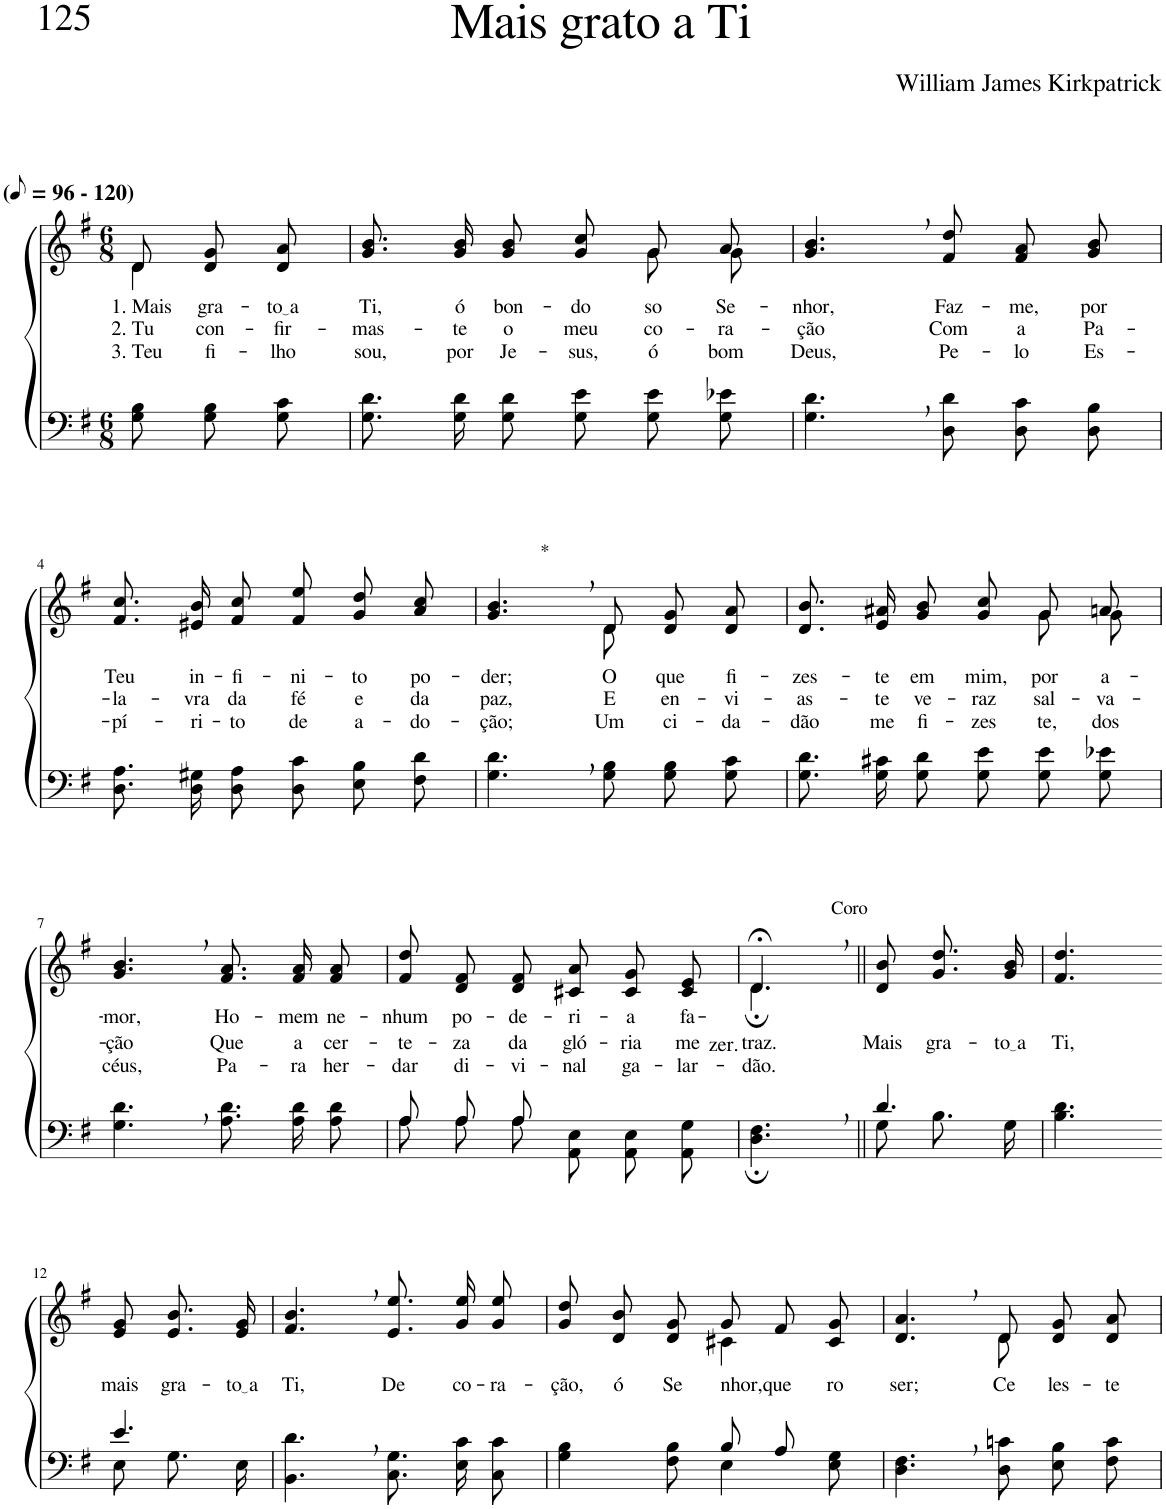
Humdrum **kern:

**kern	**kern	**text	**text	**text
*part2	*part1	*part1	*part1	*part1
*staff2	*staff1	*staff1	*staff1	*staff1
*I"Parte III e IV	*I"Parte I e II	*	*	*
*clefF4	*clefG2	*	*	*
*Trd1c2	*Trd1c2	*	*	*
*k[f#]	*k[f#]	*	*	*
*M6/8	*M6/8	*	*	*
*MM48	*MM48	*	*	*
=1	=1	=1	=1	=1
*	*^	*	*	*
!	!LO:TX:a:B:t=(	!	!	!	!
!	!LO:TX:a:B:t=- 120)	!	!	!	!
!	!	!	!LO:LY:b	!LO:LY:b	!LO:LY:b
8G\ 8B\L	8d/L	4d\	1. Mais	2. Tu	3. Teu
!	!	!	!LO:LY:b	!LO:LY:b	!LO:LY:b
8G\ 8B\	8d/ 8g/	.	gra-	con-	fi-
!	!	!	!LO:LY:b	!LO:LY:b	!LO:LY:b
8G\ 8c\J	8d/ 8a/J	8ryy	to a	-fir-	-lho
=2	=2	=2	=2	=2	=2
!	!	!	!LO:LY:b	!LO:LY:b	!LO:LY:b
8.G\ 8.d\L	8.g/ 8.b/L	2ryy	Ti,	-mas-	sou,
!	!	!	!LO:LY:b	!LO:LY:b	!LO:LY:b
16G\ 16d\K	16g/ 16b/K	.	ó	-te	por
!	!	!	!LO:LY:b	!LO:LY:b	!LO:LY:b
8G\ 8d\J	8g/ 8b/J	.	bon-	o	Je-
!	!	!	!LO:LY:b	!LO:LY:b	!LO:LY:b
8G\ 8e\L	8g/ 8cc/L	.	-do-	meu	-sus,
!	!	!	!LO:LY:b	!LO:LY:b	!LO:LY:b
8G\ 8e\	8g/	8g\L	-so	co-	ó
!	!	!	!LO:LY:b	!LO:LY:b	!LO:LY:b
8G\ 8e-X\J	8a/J	8g\J	Se-	-ra-	bom
=3	=3	=3	=3	=3	=3
!	!	!	!LO:LY:b	!LO:LY:b	!LO:LY:b
*	*v	*v	*	*	*
4.G\, 4.d\,	4.g/, 4.b/,	-nhor,	-ção	Deus,
!	!	!LO:LY:b	!LO:LY:b	!LO:LY:b
8D\ 8d\L	8f#/ 8dd/L	Faz-	Com	Pe-
!	!	!LO:LY:b	!LO:LY:b	!LO:LY:b
8D\ 8c\	8f#/ 8a/	-me,	a	-lo
!	!	!LO:LY:b	!LO:LY:b	!LO:LY:b
8D\ 8B\J	8g/ 8b/J	por	Pa-	Es-
!!LO:LB:g=z
=4	=4	=4	=4	=4
!	!	!LO:LY:b	!LO:LY:b	!LO:LY:b
8.D\ 8.A\L	8.f#/ 8.cc/L	Teu	-la-	-pí-
!	!	!LO:LY:b	!LO:LY:b	!LO:LY:b
16D\ 16G#X\K	16e#X/ 16b/K	in-	-vra	-ri-
!	!	!LO:LY:b	!LO:LY:b	!LO:LY:b
8D\ 8A\J	8f#/ 8cc/J	-fi-	da	-to
!	!	!LO:LY:b	!LO:LY:b	!LO:LY:b
8D\ 8c\L	8f#/ 8ee/L	-ni-	fé	de
!	!	!LO:LY:b	!LO:LY:b	!LO:LY:b
8E\ 8B\	8g/ 8dd/	-to	e	a-
!	!	!LO:LY:b	!LO:LY:b	!LO:LY:b
8F#\ 8d\J	8a/ 8cc/J	po-	da	-do-
=5	=5	=5	=5	=5
!	!LO:TX:a:t=*	!	!	!
!	!	!LO:LY:b	!LO:LY:b	!LO:LY:b
*	*^	*	*	*
4.G\, 4.d\,	4.g/, 4.b/,	4.ryy	-der;	paz,	-ção;
!	!	!	!LO:LY:b	!LO:LY:b	!LO:LY:b
8G\ 8B\L	8d/L	8d\	O	E	Um
!	!	!	!LO:LY:b	!LO:LY:b	!LO:LY:b
8G\ 8B\	8d/ 8g/	4ryy	que	en-	ci-
!	!	!	!LO:LY:b	!LO:LY:b	!LO:LY:b
8G\ 8c\J	8d/ 8a/J	.	fi-	-vi-	-da-
=6	=6	=6	=6	=6	=6
!	!	!	!LO:LY:b	!LO:LY:b	!LO:LY:b
8.G\ 8.d\L	8.d/ 8.b/L	2ryy	-zes-	-as-	-dão
!	!	!	!LO:LY:b	!LO:LY:b	!LO:LY:b
16G\ 16c#X\K	16e/ 16a#X/K	.	-te	-te	me
!	!	!	!LO:LY:b	!LO:LY:b	!LO:LY:b
8G\ 8d\J	8g/ 8b/J	.	em	ve-	fi-
!	!	!	!LO:LY:b	!LO:LY:b	!LO:LY:b
8G\ 8e\L	8g/ 8cc/L	.	mim,	-raz	-zes-
!	!	!	!LO:LY:b	!LO:LY:b	!LO:LY:b
8G\ 8e\	8g/	8g\L	por	sal-	-te,
!	!	!	!LO:LY:b	!LO:LY:b	!LO:LY:b
8G\ 8e-X\J	8an/J	8g\J	a-	-va-	dos
!!LO:LB:g=z
=7	=7	=7	=7	=7	=7
!	!	!	!LO:LY:b	!LO:LY:b	!LO:LY:b
*	*v	*v	*	*	*
4.G\, 4.d\,	4.g/, 4.b/,	-mor,	-ção	céus,
!	!	!LO:LY:b	!LO:LY:b	!LO:LY:b
8.A\ 8.d\L	8.f#/ 8.a/L	Ho-	Que	Pa-
!	!	!LO:LY:b	!LO:LY:b	!LO:LY:b
16A\ 16d\K	16f#/ 16a/K	-mem	a	-ra
!	!	!LO:LY:b	!LO:LY:b	!LO:LY:b
8A\ 8d\J	8f#/ 8a/J	ne-	cer-	her-
=8	=8	=8	=8	=8
*^	*	*	*	*
!	!	!	!LO:LY:b	!LO:LY:b	!LO:LY:b
8A/L	8A\L	8f#/ 8dd/L	-nhum	-te-	-dar
!	!	!	!LO:LY:b	!LO:LY:b	!LO:LY:b
8A/	8A\	8d/ 8f#/	po-	-za	di-
!	!	!	!LO:LY:b	!LO:LY:b	!LO:LY:b
8A/J	8A\J	8d/ 8f#/J	-de-	da	-vi-
!	!	!	!LO:LY:b	!LO:LY:b	!LO:LY:b
4.ryy	8AA\ 8E\L	8c#X/ 8a/L	-ri-	gló-	-nal
!	!	!	!LO:LY:b	!LO:LY:b	!LO:LY:b
.	8AA\ 8E\	8c#/ 8g/	-a	-ria	ga-
!	!	!	!LO:LY:b	!LO:LY:b	!LO:LY:b
.	8AA\ 8G\J	8c#/ 8e/J	fa-	me	-lar-
=9	=9	=9	=9	=9	=9
!	!	!LO:TX:a:t=Coro	!	!	!
!	!	!	!LO:LY:b	!LO:LY:b	!LO:LY:b
*v	*v	*^	*	*	*
4.D\;, 4.F#\;,	4.d;<,\	4.d;/	-zer.	traz.	-dão.
=10||	=10||	=10||	=10||	=10||	=10||
*^	*	*	*	*	*
!	!	!	!	!	!LO:LY:b	!
*	*	*v	*v	*	*	*
4.d/	8G\L	8d/ 8b/L	.	Mais	.
!	!	!	!	!LO:LY:b	!
.	8.B\	8.g/ 8.dd/	.	gra-	.
!	!	!	!	!LO:LY:b	!
.	16G\Jk	16g/ 16b/Jk	.	to a	.
=11	=11	=11	=11	=11	=11
!	!	!	!	!LO:LY:b	!
*v	*v	*	*	*	*
4.B\ 4.d\	4.f#/ 4.dd/	.	Ti,	.
!!LO:LB:g=z
=12-	=12-	=12-	=12-	=12-
*^	*	*	*	*
!	!	!	!LO:LY:b	!	!
4.e/	8E\L	8e/ 8g/L	mais	.	.
!	!	!	!LO:LY:b	!	!
.	8.G\	8.e/ 8.b/	gra-	.	.
!	!	!	!LO:LY:b	!	!
.	16E\Jk	16e/ 16g/Jk	to a	.	.
=13	=13	=13	=13	=13	=13
!	!	!	!LO:LY:b	!	!
*v	*v	*	*	*	*
4.BB\, 4.d\,	4.f#/, 4.b/,	Ti,	.	.
!	!	!LO:LY:b	!	!
8.C\ 8.G\L	8.e/ 8.ee/L	De	.	.
!	!	!LO:LY:b	!	!
16E\ 16c\K	16g/ 16ee/K	co-	.	.
!	!	!LO:LY:b	!	!
8C\ 8c\J	8g/ 8ee/J	-ra-	.	.
=14	=14	=14	=14	=14
*^	*	*	*	*
!	!	!	!LO:LY:b	!	!
*	*	*^	*	*	*
4.ryy	4G\ 4B\	8g/ 8dd/L	4.ryy	-ção,	.	.
!	!	!	!	!LO:LY:b	!	!
.	.	8d/ 8b/	.	ó	.	.
!	!	!	!	!LO:LY:b	!	!
.	8F#\ 8B\	8d/ 8g/J	.	Se-	.	.
!	!	!	!	!LO:LY:b	!	!
8B/L	4E\	8g/L	4c#X\	-nhor,que-	.	.
8A/J	.	8f#/	.	.	.	.
!	!	!	!	!LO:LY:b	!	!
8ryy	8E\ 8G\	8c#/ 8g/J	8ryy	-ro	.	.
=15	=15	=15	=15	=15	=15	=15
!	!	!	!	!LO:LY:b	!	!
*v	*v	*	*	*	*	*
4.D\, 4.F#\,	4.d/, 4.a/,	4.ryy	ser;	.	.
!	!	!	!LO:LY:b	!	!
8D\ 8cn\L	8d/L	8d\	Ce-	.	.
!	!	!	!LO:LY:b	!	!
8E\ 8B\	8d/ 8g/	4ryy	-les-	.	.
!	!	!	!LO:LY:b	!	!
8F#\ 8c\J	8d/ 8a/J	.	-te	.	.
*	*v	*v	*	*	*
=	=	=	=	=
*-	*-	*-	*-	*-
